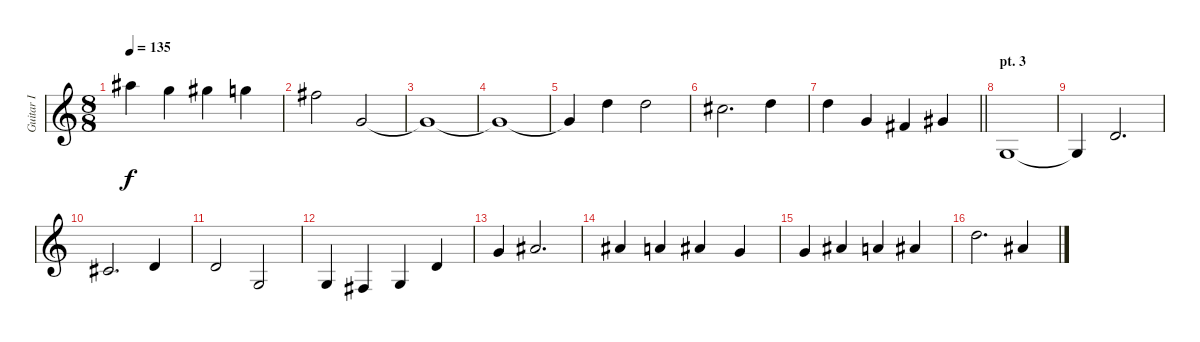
\track ("Guitar I" "Guitar I") {instrument distortionguitar}
\staff {score}
\tuning (D4 A3 F3 C3 G2 D2) {hide}
\ts (8 8)
\tempo 135
\clef g2
\ks c
8.1{t}.4{dy f} 5.1.4 6.1.4 5.1.4 |
4.1{be (custom 0 0 28 0 30 2 60 2)}.2 2.3.2 |
2.3{t}.1 |
2.3{t}.1 |
2.3{t}.4 9.3.4 9.3{be (custom 0 0 13 0 15 2 28 2 30 0 60 0)}.2 |
8.3.2{d} 9.3.4 |
\barLineRight lightlight
9.3.4 7.4.4 6.4.4 8.4.4 |
\section ("" "pt. 3")
0.5.1 |
0.5{t}.4 7.5{be (custom 0 0 18 0 20 2 38 2 40 0 60 0)}.2{d} |
6.5.2{d} 7.5.4 |
7.5.2 5.6{be (custom 0 0 28 0 30 2 60 2)}.2 |
5.6.4 4.6.4 5.6.4 7.5.4 |
7.4.4 5.3.2{d} |
5.3.4 4.3.4 5.3.4 2.3.4 |
2.3.4 5.3.4 4.3.4 5.3.4 |
9.3.2{d} 5.3.4
